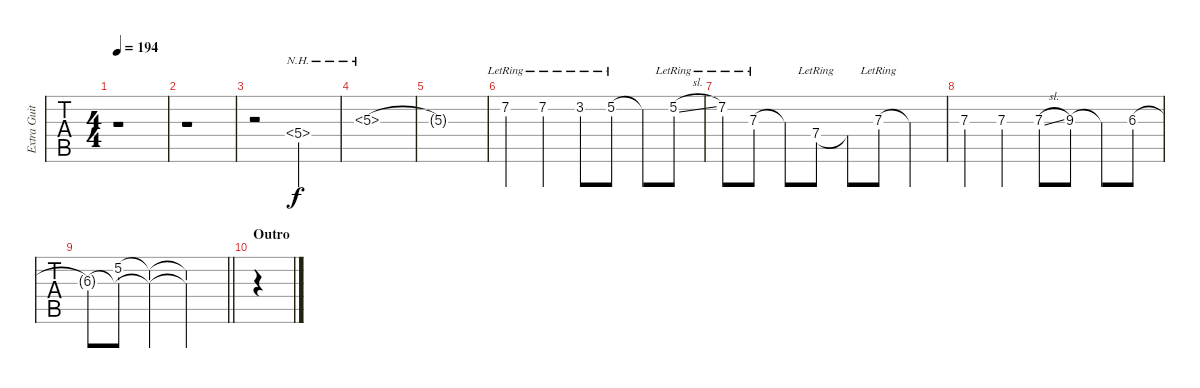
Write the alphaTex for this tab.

\track ("Extra Guitar" "Extra Guit") {instrument distortionguitar}
\staff {tabs}
\tuning (Eb4 Bb3 Gb3 Db3 Ab2 Eb2) {hide}
\ts (4 4)
\tempo 194
\clef g2
\ks c
r.1{dy f} |
r.1 |
r.2 5.4{nh}.2 |
5.3{nh}.1 |
5.3{t}.1 |
7.2{lr}.4 7.2{lr}.4 3.2{lr}.8 5.2{lr}.8 5.2{t}.8 5.2{sl lr}.8 |
7.2{lr}.8 7.3{lr}.8 7.3{t}.8 7.4{lr}.8 7.4{t}.8 7.3{lr}.8 7.3{t}.4 |
7.3.4 7.3.4 7.3{sl}.8 9.3.8 9.3{t}.8 6.3.8 |
\barLineRight lightlight
6.3{t}.8 (5.2 6.3{t}).8 (5.2{t} 6.3{t}).4 (5.2{t} 6.3{t}).2 |
\section ("" "Outro")
